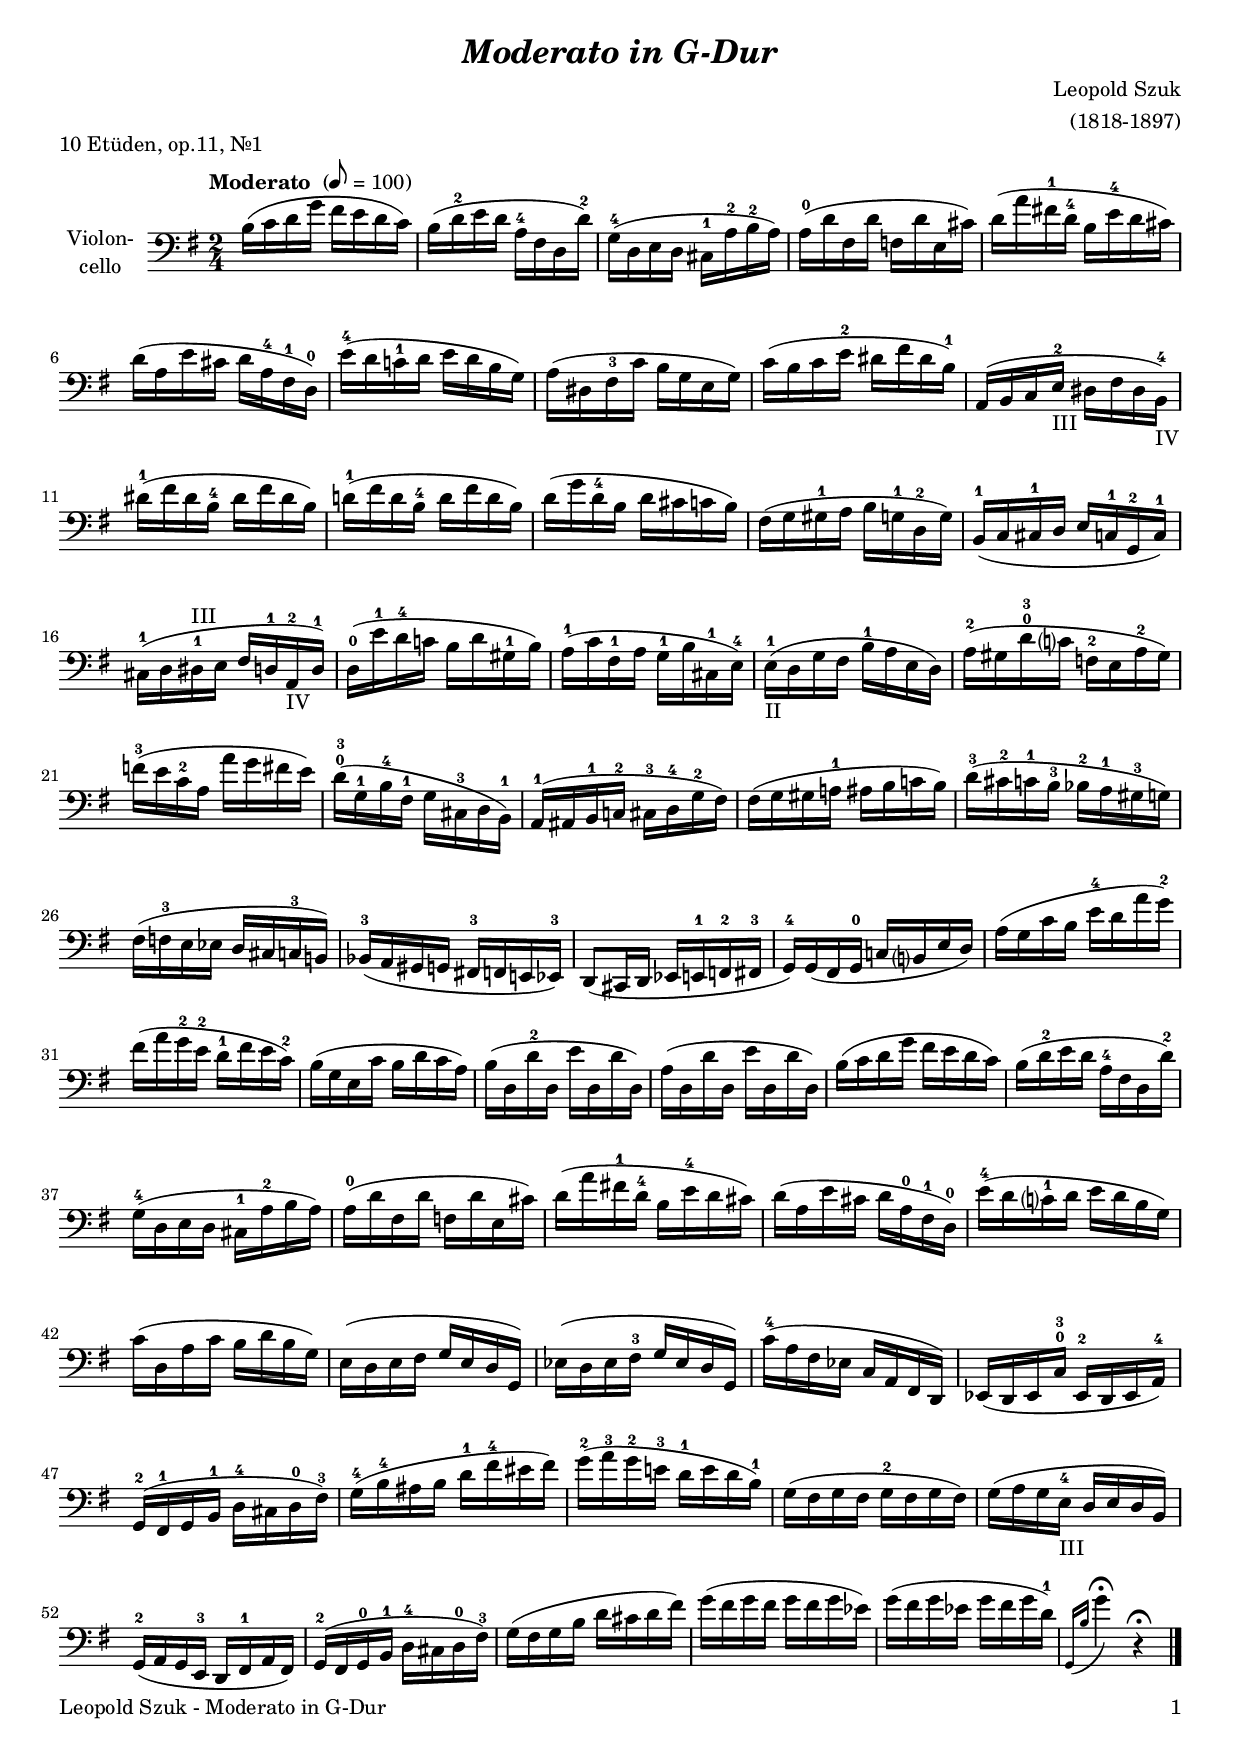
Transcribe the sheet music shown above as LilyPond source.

\version "2.24.1"
\include "deutsch.ly"

#(set-global-staff-size 18)

\header {
  title     = \markup \bold \italic "Moderato in G-Dur"
  composer  = "Leopold Szuk"
  arranger  = "(1818-1897)"
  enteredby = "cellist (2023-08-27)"
  piece     = "10 Etüden, op.11, Nr.1"
}

voiceconsts = {
  \key g \major
  \time 2/4
  \clef "bass"
%  \numericTimeSignature
  \compressEmptyMeasures
  % Set default beaming for all staves
%  \set Timing.beamExceptions = #'()
%  \set Timing.baseMoment     = #(ly:make-moment 1 4)
%  \set Timing.beatStructure  = #'(1 1 1)
  \tempo "Moderato " 8=100
}

mist = "string ensemble 1"
mivl = "violin"
miba = "cello"
mipz = "pizzicato strings"

i    = \markup "I"
ii   = \markup "II"
iii  = \markup "III"
iv   = \markup "IV"
dcaf = \mark \markup \box "D.C. al Fine"
fine = \mark \markup \box "Fine"

va = \relative c' {
  \voiceconsts

  h16( c d g fis e d c)
  h( d-2 e d a-4 fis d d')-2
  g,(-4 d e d cis-1 a'-2 h-2 a)
  a(-0 d fis, d' f, d' e, cis')
  d( a' fis!-1 d-4 h e-4 d cis)

  d( a e' cis d a-4 fis-1 d)-0
  e'(-4 d c!-1 d e d h g)
  a( dis, fis-3 c' h g e g)
  c( h c e-2 dis fis dis h)-1
  a,( h c e-2_\iii dis fis dis h)-4_\iv

  dis'(-1 fis dis h-4 dis fis dis h)
  d!(-1 fis d h-4 d fis d h)
  d( g d-4 h d cis c h)
  fis( g gis-1 a h g-1 d-2 g)
  h,(-1 c cis-1 d e c-1 g-2 c)-1

  cis(-1 d dis-1^\iii e fis d-1 a-2_\iv d)-1
  d(-0 e'-1 d-4 c! h d gis,-1 h)
  a(-1 c fis,-1 a g-1 h cis,-1 e)-4
  e(-1_\ii d g fis h-1 a e d)
  a'(-2 gis d'-0-3 c? f,-2 e a-2 gis)

  f'(-3 e c-2 a a' g fis e)
  d(-0-3 g,-1 h-4 fis-1 g cis,-3 d h)-1
  a(-1 ais h-1 c!-2 cis-3 d-4 g-2 fis)
  fis( g gis a!-1 ais h c! h)
  d(-3 cis-2 c-1 h-3 b-2 a-1 gis-3 g)
  
  fis( f-3 e es d cis c-3 h!)
  b(-3 a gis g fis!-3 f e! es)-3
  d8( cis16 d es e-1 f-2 fis-3
  g)-4 g( fis g-0 c! h? e d)
  a'( g c h e-4 d a' g)-2

  fis( a g-2 e-2 d-1 fis e c)-2
  h( g e c' h d c a)
  h( d, d'-2 d, e' d, d' d,)
  a'( d, d' d, e' d, d' d,)
  h'( c d g fis e d c)

  h( d-2 e d a-4 fis d d')-2
  g,(-4 d e d cis-1 a'-2 h a)
  a(-0 d fis, d' f, d' e, cis')
  d( a' fis!-1 d-4 h e-4 d cis)
  d( a e' cis d a-0 fis-1 d)-0

  e'(-4 d c?-1 d e d h g)
  c( d, a' c h d h g)
  e( d e fis g e d g,)
  es'( d es fis-3 g es d g,)
  c'(-4 a fis es c a fis d)
  es( d es c'-0-3 es,-2 d es a)-4

  g(-2 fis-1 g h-1 d-4 cis d-0 fis)-3
  g(-4 h-4 ais h d-1 fis-4 eis fis)
  g(-2 a-3 g-2 e!-3 d-1 e d h)-1
  g( fis g fis g-2 fis g fis)
  g( a g e-4_\iii d e d h)
  g(-2 a g e-3 d fis-1 a fis)

  g(-2 fis g-0 h-1 d-4 cis d-0 fis)-3
  g( fis g h d cis d fis)
  g( fis g fis g fis g es)
  g( fis g es g fis g d)-1
  \appoggiatura { g,,[ h'] } g'4\fermata r\fermata \bar "|."
}


music = \new StaffGroup <<
      \new Staff {
	\set Staff.midiInstrument = \miba
	\set Staff.instrumentName = \markup \center-column { "Violon-" "cello" }
	\transpose g g { \va }
      }
>>

\book {
   \paper {
    print-page-number = ##t
    print-first-page-number = ##t
    ragged-last-bottom = ##f
    oddHeaderMarkup = \markup \null
    evenHeaderMarkup = \markup \null
    oddFooterMarkup = \markup {
      \fill-line {
        \if \should-print-page-number
        "Leopold Szuk - Moderato in G-Dur" \fromproperty #'page:page-number-string
      }
    }
    evenFooterMarkup = \oddFooterMarkup
  } \score {
    \music
    \layout {}
  }

  \score {
    \unfoldRepeats \music

    \midi {
      \context {
        \Score
      }
    }
  }
}